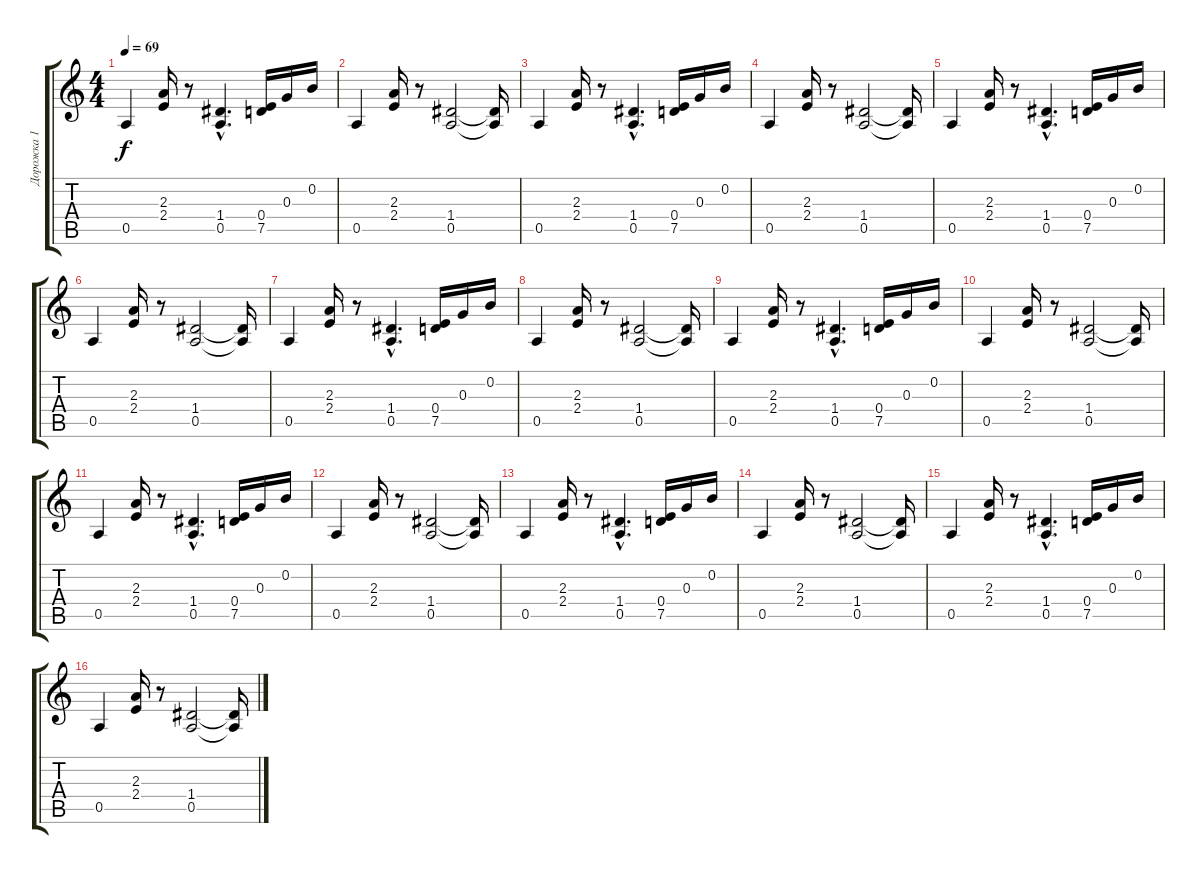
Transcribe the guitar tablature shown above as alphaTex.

\track ("Дорожка 1" "Дорожка 1") {instrument electricguitarclean}
\staff {score tabs}
\tuning (E4 B3 G3 D3 A2 E2) {hide}
\ts (4 4)
\tempo 69
\clef g2
\ks c
0.5.4{dy f} (2.3 2.4).16 r.8 (1.4{hac} 0.5{hac}).4{d} (0.4 7.5).16 0.3.16 0.2.16 |
0.5.4 (2.3 2.4).16 r.8 (1.4 0.5).2 (1.4{t} 0.5{t}).16 |
0.5.4 (2.3 2.4).16 r.8 (1.4{hac} 0.5{hac}).4{d} (0.4 7.5).16 0.3.16 0.2.16 |
0.5.4 (2.3 2.4).16 r.8 (1.4 0.5).2 (1.4{t} 0.5{t}).16 |
0.5.4 (2.3 2.4).16 r.8 (1.4{hac} 0.5{hac}).4{d} (0.4 7.5).16 0.3.16 0.2.16 |
0.5.4 (2.3 2.4).16 r.8 (1.4 0.5).2 (1.4{t} 0.5{t}).16 |
0.5.4 (2.3 2.4).16 r.8 (1.4{hac} 0.5{hac}).4{d} (0.4 7.5).16 0.3.16 0.2.16 |
0.5.4 (2.3 2.4).16 r.8 (1.4 0.5).2 (1.4{t} 0.5{t}).16 |
0.5.4 (2.3 2.4).16 r.8 (1.4{hac} 0.5{hac}).4{d} (0.4 7.5).16 0.3.16 0.2.16 |
0.5.4 (2.3 2.4).16 r.8 (1.4 0.5).2 (1.4{t} 0.5{t}).16 |
0.5.4 (2.3 2.4).16 r.8 (1.4{hac} 0.5{hac}).4{d} (0.4 7.5).16 0.3.16 0.2.16 |
0.5.4 (2.3 2.4).16 r.8 (1.4 0.5).2 (1.4{t} 0.5{t}).16 |
0.5.4 (2.3 2.4).16 r.8 (1.4{hac} 0.5{hac}).4{d} (0.4 7.5).16 0.3.16 0.2.16 |
0.5.4 (2.3 2.4).16 r.8 (1.4 0.5).2 (1.4{t} 0.5{t}).16 |
0.5.4 (2.3 2.4).16 r.8 (1.4{hac} 0.5{hac}).4{d} (0.4 7.5).16 0.3.16 0.2.16 |
0.5.4 (2.3 2.4).16 r.8 (1.4 0.5).2 (1.4{t} 0.5{t}).16
